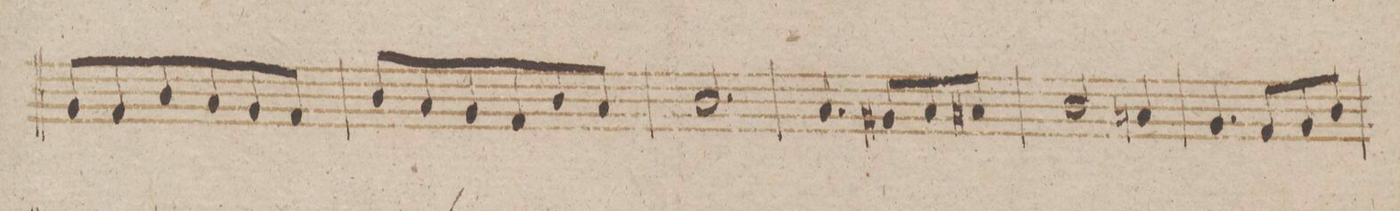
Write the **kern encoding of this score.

**kern	**dynam
*I"Clarinetto 2do in B.	*
*clefG2	*
*k[b-]	*
*met(c|)	*
*M3/4	*
8f/L	.
8e/	.
8a/	.
8g/	.
8f/	.
8e/J	.
=178	=178
8a/L	.
8g/	.
8f/	.
8e/	.
8a/	.
8g/J	.
=179	=179
2.a/	.
=180	=180
4.g/	.
8f#X/L	.
8g/	.
8g#X/J	.
=181	=181
2a/	.
4gn/	.
=182	=182
4.f/	.
8e/L	.
8f/	.
8a/J	.
=183	=183
*-	*-
